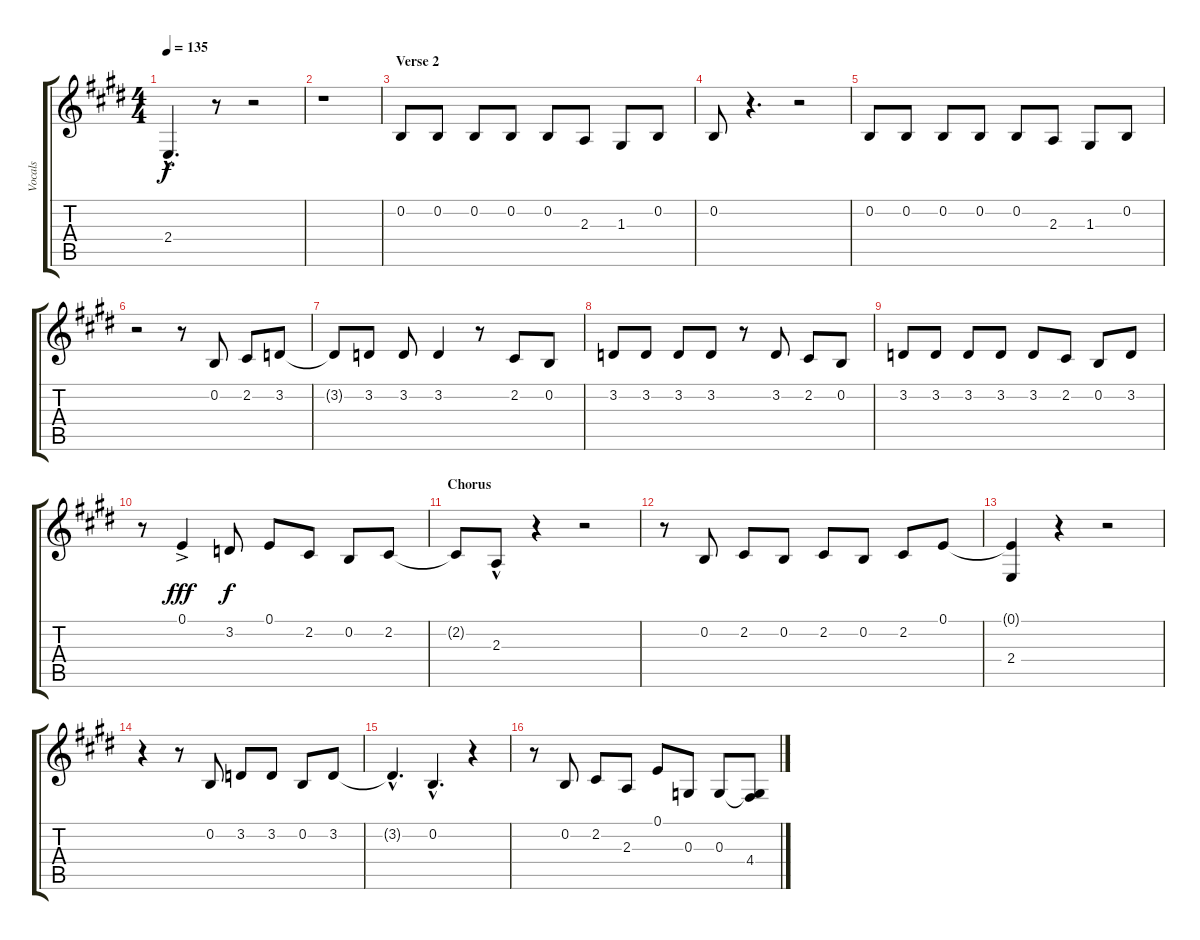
\track ("Vocals" "Vocals") {instrument electricpiano1}
\staff {score tabs}
\tuning (E4 B3 G3 D3 A2 E2) {hide}
\ts (4 4)
\tempo 135
\clef g2
\ks e
2.4{hac}.4{d dy f} r.8 r.2 |
r.1 |
\section ("" "Verse 2")
0.2.8 0.2.8 0.2.8 0.2.8 0.2.8 2.3.8 1.3.8 0.2.8 |
0.2.8 r.4{d} r.2 |
0.2.8 0.2.8 0.2.8 0.2.8 0.2.8 2.3.8 1.3.8 0.2.8 |
r.2 r.8 0.2.8 2.2.8 3.2.8 |
3.2{t}.8 3.2.8 3.2.8 3.2.4 r.8 2.2.8 0.2.8 |
3.2.8 3.2.8 3.2.8 3.2.8 r.8 3.2.8 2.2.8 0.2.8 |
3.2.8 3.2.8 3.2.8 3.2.8 3.2.8 2.2.8 0.2.8 3.2.8 |
r.8 0.1{ac}.4{dy fff} 3.2.8{dy f} 0.1.8 2.2.8 0.2.8 2.2.8 |
\section ("" "Chorus")
2.2{t}.8 2.3{hac}.8 r.4 r.2 |
r.8 0.2.8 2.2.8 0.2.8 2.2.8 0.2.8 2.2.8 0.1.8 |
(0.1{t} 2.4).4 r.4 r.2 |
r.4 r.8 0.2.8 3.2.8 3.2.8 0.2.8 3.2.8 |
3.2{hac t}.4{d} 0.2{hac}.4{d} r.4 |
r.8 0.2.8 2.2.8 2.3.8 0.1.8 0.3.8 0.3.8 (0.3{t} 4.4).8
